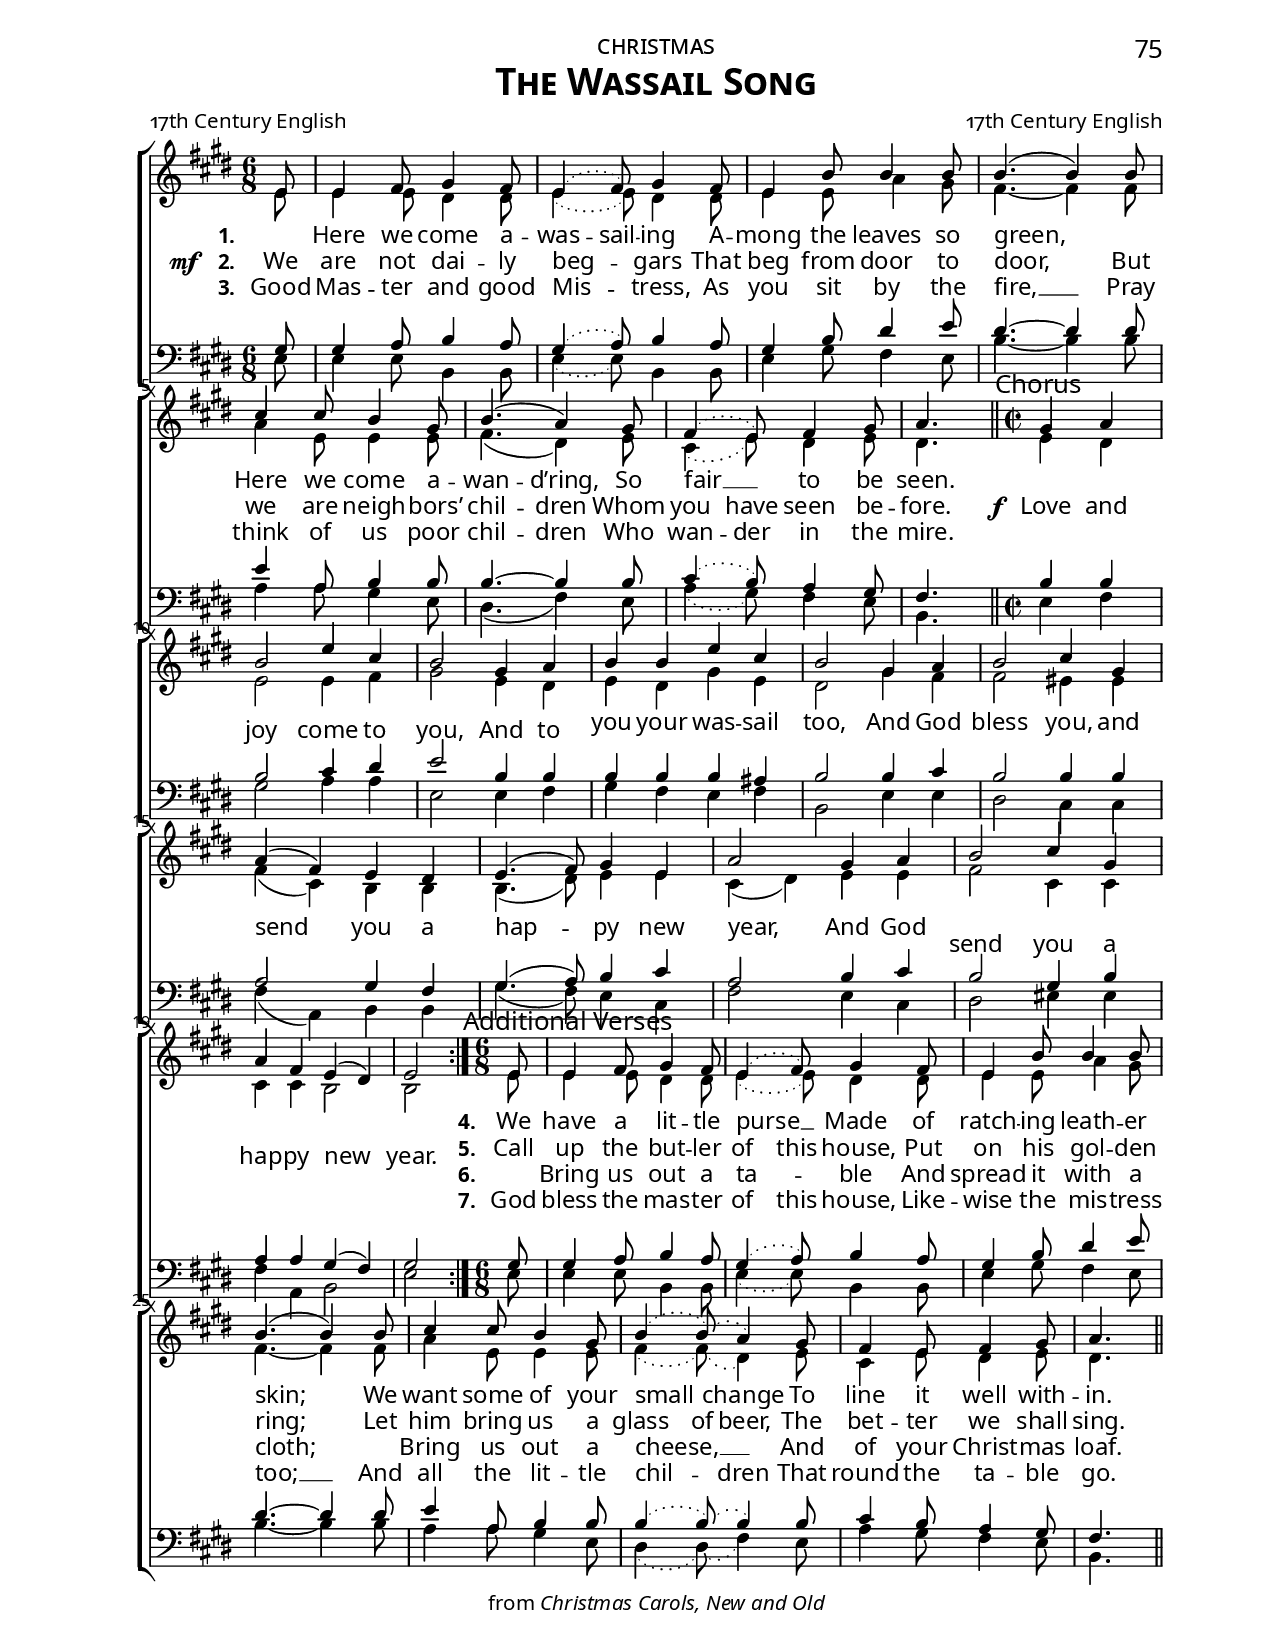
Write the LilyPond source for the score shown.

\version "2.14.2"
\include "util.ly"
\header {
  title = \markup{\override #'(font-name . "Garamond Premier Pro Semibold"){ \abs-fontsize #18 \smallCapsOldStyle"The Wassail Song"}}
  poet = \markup\oldStyleNum"17th Century English"
  composer = \markup\oldStyleNum"17th Century English"
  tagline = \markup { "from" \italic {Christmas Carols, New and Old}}
}
\paper {
  paper-height = 11\in
  paper-width = 8.5\in
  indent = 0\in
  %system-system-spacing = #'((basic-distance . 10) (padding . 0))
  system-system-spacing =
    #'((basic-distance . 0)
       (minimum-distance . 0)
       (padding . -20)
       (stretchability . 100))
  ragged-last-bottom = ##f
  ragged-bottom = ##f
  two-sided = ##t
  inner-margin = 1\in
  outer-margin = 0.75\in
  top-margin = 0.26\in
  bottom-margin = 0.25\in
  first-page-number = #075
  print-first-page-number = ##t
  headerLine = \markup{\override #'(font-name . "Garamond Premier Pro") \smallCapsOldStyle"christmas"}
  oddHeaderMarkup = \markup\fill-line{
     \override #'(font-name . "Garamond Premier Pro")\abs-fontsize #12.5
     \combine 
        \fill-line{"" \on-the-fly #print-page-number-check-first
        \oldStylePageNum""
        }
        \fill-line{\headerLine}
  }
  evenHeaderMarkup = \markup {
     \override #'(font-name . "Garamond Premier Pro")\abs-fontsize #12.5
     \combine
        \on-the-fly #print-page-number-check-first
        \oldStylePageNum""
        \fill-line{\headerLine}
  }
}
#(set-global-staff-size 18) \paper{ #(define fonts (make-pango-font-tree "Garamond Premier Pro" "Garamond Premier Pro" "Garamond Premier Pro" (/ 18 20))) }
global = {
  \key e \major
  \time 6/8
  \override DynamicLineSpanner #'staff-padding = #0.0
  \override DynamicLineSpanner #'Y-extent = #'(-1 . 1)
}

sopMusic = \relative c' {
  \time 6/8
  \partial 8 e8 |
  e4 fis8 gis4 fis8 |
  \slurDotted e4( fis8) gis4 fis8 |
  e4 b'8 b4 b8 |
  
  \slurSolid b4.( b4) \bar""
  b8 |
  cis4 cis8 b4 gis8 |
  b4.( a4) gis8 |
  \slurDotted fis4( e8) fis4 gis8 |
  \partial 4. a4. \bar "||"
  
  \time 2/2
  \once \override Score.RehearsalMark #'self-alignment-X = #LEFT
  \mark "Chorus"
  \partial 2 gis4 a |
  b2 e4 cis |
  b2 gis4 a |
  b b e cis |
  b2 gis4 a |
  b2 cis4 gis |
  
  \slurSolid a( fis) e dis |
  e4.( fis8) gis4 e |
  a2 gis4 a |
  b2 cis4 gis |
  a fis e( dis) |
  \partial 2 e2 \bar ":|" 
  
  
  
  \time 6/8 
  \once \override Score.RehearsalMark #'self-alignment-X = #LEFT
  \mark "Additional Verses"
  \partial 8 e8 |
  e4 fis8 gis4 fis8 |
  \slurDotted e4( fis8) gis4 fis8 |
  e4 b'8 b4 b8 |
  
  \slurSolid b4.( \slurDotted b4) | \bar""
  b8 |
  cis4 cis8 b4 gis8 |
  b4( b8)( a4) gis8 |
  fis4 e8 fis4 gis8 |
  \partial 4. a4. \bar "||"
}
sopWords = \lyricmode {
  
}

altoMusic = \relative c' {
  \time 6/8
  e8 |
  e4 e8 dis4 dis8 |
  \slurDotted e4( e8) dis4 dis8 |
  e4 e8 a4 gis8 |
  
  fis4.~ fis4 fis8 |
  a4 e8 e4 e8 |
  \slurSolid fis4.( dis4) e8 |
  \slurDotted cis4( e8) dis4 e8 |
  dis4. \bar "||"
  
  
  e4 dis |
  e2 e4 fis |
  gis2 e4 dis |
  e dis gis e |
  dis2 gis4 fis |
  fis2 eis4 eis |
  
  \slurSolid fis( cis) b b |
  b4.( dis8) e4 e |
  cis( dis) e e |
  fis2 cis4 cis |
  cis cis b2 |
  b2 \bar ":|"
  
  
  
  
  \time 6/8 
  e8 |
  e4 e8 dis4 dis8 |
  \slurDotted e4( e8) dis4 dis8 |
  e4 e8 a4 gis8 |
  
  fis4.~ fis4 fis8 |
  a4 e8 e4 e8 |
  fis4( fis8)( dis4) e8 |
  cis4 e8 dis4 e8 |
  dis4. \bar "||"
}
dropLyrics =
{
    \override LyricText #'extra-offset = #'(0 . -1.8)
    \override LyricHyphen #'extra-offset = #'(0 . -1.8)
    \override LyricExtender #'extra-offset = #'(0 . -1.8)
}

raiseLyrics =
{
    \revert LyricText #'extra-offset
    \revert LyricHyphen #'extra-offset
    \revert LyricExtender #'extra-offset
}
altoWords = {
  \dropLyricsIX
  \lyricmode {
    \set stanza = #"1. "
    \set ignoreMelismata = ##t
    _ Here we come a -- was -- sail -- ing A -- mong the leaves so green, _ _
    Here we come a -- wan -- d’ring, So fair __ _ to be seen.
    
    \unset ignoreMelismata
    \repeat unfold 34\skip1
    \set stanza = #"4. "
    \set ignoreMelismata = ##t
    We have a lit -- tle purse __ _ Made of ratch -- ing leath -- er skin; _
    We want some of your small _ change To line it well with -- in.
  }
}
altoWordsII = {
  \dropLyricsIX
  \set stanza = \markup{\dynamic"mf  " "2. "}
  \lyricmode {
    \set ignoreMelismata = ##t
    We are not dai -- ly beg -- _ gars That beg from door to door, _
    But we are neigh -- bors’ chil -- dren Whom you have seen be -- fore.
    \unset ignoreMelismata
  }
  \set stanza = \markup\dynamic"f "
  \lyricmode {
    \set associatedVoice = "altos"
    Love and joy come to you, And to
    \raiseLyrics
    you your was -- sail too,
    And God bless you, and send you a hap -- py new
    year,
    \unset associatedVoice
    And God
    \dropLyrics
    send you a hap -- py new year.
    \dropLyricsIX
    
    \set stanza = #"5. "
    \set ignoreMelismata = ##t
    Call up the but -- ler of this house, Put on his gol -- den ring; _
    Let him bring us a glass of beer, The bet -- ter we shall sing.
  }
}
altoWordsIII = \lyricmode {
  \dropLyricsIX
  \set stanza = #"3. "
  \set ignoreMelismata = ##t
  Good Mas -- ter and good Mis -- _ tress, As you sit by the fire, __ _
  Pray think of us poor chil -- dren Who wan -- der in the mire.
  
  \repeat unfold 37\skip1
  \set stanza = #"6. "
  \set ignoreMelismata = ##t
  \skip1 Bring us out a ta -- _ ble And spread it with a cloth; _ _
  Bring us out a cheese, __ _ _ And of your Christ -- mas loaf.
}
altoWordsIV = \lyricmode {
  \dropLyricsIX
  \repeat unfold 58\skip1
  \set stanza = #"7. "
  \set ignoreMelismata = ##t
  God bless the mas -- ter of this house, Like -- wise the mis -- tress too; __ _
  And all the lit -- tle chil -- _ dren That round the ta -- ble go.
}
altoWordsV = \lyricmode {
}
altoWordsVI = \lyricmode {
}
altoWordsVII = \lyricmode {
}
tenorMusic = \relative c' {
  \time 6/8
  gis8 |
  gis4 a8 b4 a8 |
  \slurDotted gis4( a8) b4 a8 |
  gis4 b8 dis4 e8 |
  
  dis4.~ dis4 dis8 |
  e4 a,8 b4 b8 |
  b4.~ b4 b8 |
  cis4( b8) a4 gis8 |
  fis4. \bar "||" 
  
  
  b4 b |
  b2 cis4 dis |
  e2 b4 b |
  b b b ais |
  b2 b4 cis |
  b2 b4 b |
  
  a2 gis4 fis |
  \slurSolid gis4.( a8) b4 cis |
  a2 b4 cis |
  b2 gis4 b |
  a4 a gis( fis) |
  gis2 \bar ":|"
  
  
  
  
  \time 6/8 
  gis8 |
  gis4 a8 b4 a8 |
  \slurDotted gis4( a8) b4 a8 |
  gis4 b8 dis4 e8 |
  
  dis4.~ dis4 dis8 |
  e4 a,8 b4 b8 |
  b4( b8)( b4) b8 |
  cis4 b8 a4 gis8 |
  fis4. \bar "||" 
}
tenorWords = \lyricmode {

}

bassMusic = \relative c {
  \time 6/8
  e8 |
  e4 e8 b4 b8 |
  \slurDotted e4( e8) b4 b8 |
  e4 gis8 fis4 e8 |
  
  b'4.~ b4 b8 |
  a4 a8 gis4 e8 |
  \slurSolid dis4.( fis4) e8 |
  \slurDotted a4( gis8) fis4 e8 |
  b4. \bar "||"
  
  e4 fis |
  gis2 a4 a |
  e2 e4 fis |
  gis fis e fis |
  b,2 e4 e |
  dis2 cis4 cis |
  
  \slurSolid fis( a,) b b |
  gis'4.( fis8) e4 cis |
  fis2 e4 cis |
  dis2 eis4 eis |
  fis4 a, b2 |
  e2 \bar ":|"
  
  
  
  
  
  \time 6/8 
  e8 |
  e4 e8 b4 b8 |
  \slurDotted e4( e8) b4 b8 |
  e4 gis8 fis4 e8 |
  
  b'4.~ b4 b8 |
  a4 a8 gis4 e8 |
  dis4( dis8)( fis4) e8 |
  a4 gis8 fis4 e8 |
  b4. \bar "||"
}
bassWords = \lyricmode {

}

\score {
  <<
   \new ChoirStaff <<
%    \new Lyrics = sopranos \with { \override VerticalAxisGroup #'nonstaff-relatedstaff-spacing = #'((basic-distance . 1)) }
    \new Staff = women <<
      \new Voice = "sopranos" { \voiceOne << \global \sopMusic >> }
      \new Voice = "altos" { \voiceTwo << \global \altoMusic >> }
    >>
    \new Lyrics \with { alignAboveContext = #"women" \override VerticalAxisGroup #'nonstaff-relatedstaff-spacing = #'((basic-distance . 1))} \lyricsto "sopranos" \sopWords
    \new Lyrics = "altosVII"  \with { alignBelowContext = #"women" } \lyricsto "sopranos" \altoWordsVII
    \new Lyrics = "altosVI"  \with { alignBelowContext = #"women" } \lyricsto "sopranos" \altoWordsVI
    \new Lyrics = "altosV"  \with { alignBelowContext = #"women" } \lyricsto "sopranos" \altoWordsV
    \new Lyrics = "altosIV"  \with { alignBelowContext = #"women" } \lyricsto "sopranos" \altoWordsIV
    \new Lyrics = "altosIII"  \with { alignBelowContext = #"women" } \lyricsto "sopranos" \altoWordsIII
    \new Lyrics = "altosII"  \with { alignBelowContext = #"women" } \lyricsto "sopranos" \altoWordsII
    \new Lyrics = "altos"  \with { alignBelowContext = #"women" \override VerticalAxisGroup #'nonstaff-relatedstaff-spacing = #'((padding . -0.5)) } \lyricsto "sopranos" \altoWords
   \new Staff = men <<
      \clef bass
      \new Voice = "tenors" { \voiceOne << \global \tenorMusic >> }
      \new Voice = "basses" { \voiceTwo << \global \bassMusic >> }
    >>
    \new Lyrics \with { alignAboveContext = #"men" \override VerticalAxisGroup #'nonstaff-relatedstaff-spacing = #'((basic-distance . 1)) } \lyricsto "tenors" \tenorWords
    \new Lyrics \with { alignBelowContext = #"men" \override VerticalAxisGroup #'nonstaff-relatedstaff-spacing = #'((basic-distance . 1)) } \lyricsto "basses" \bassWords
  >>
%    \new PianoStaff << \new Staff { \new Voice { \pianoRH } } \new Staff { \clef "bass" \pianoLH } >>
  >>
  \layout {
  \context {
    \Lyrics
    \override LyricText #'font-size = #1.3
  }
%6.14 \context {  \Lyrics  \override LyricText #'font-size = #0.8 }
    \context {
      \Score
      %\override SpacingSpanner #'base-shortest-duration = #(ly:make-moment 1 8)
      %\override SpacingSpanner #'common-shortest-duration = #(ly:make-moment 1 4)
    }
    \context {
      % Remove all empty staves
      % \Staff \RemoveEmptyStaves \override VerticalAxisGroup #'remove-first = ##t
    }
    \context {
      \Lyrics
      \override LyricText #'X-offset = #center-on-word
    }
  }
}

